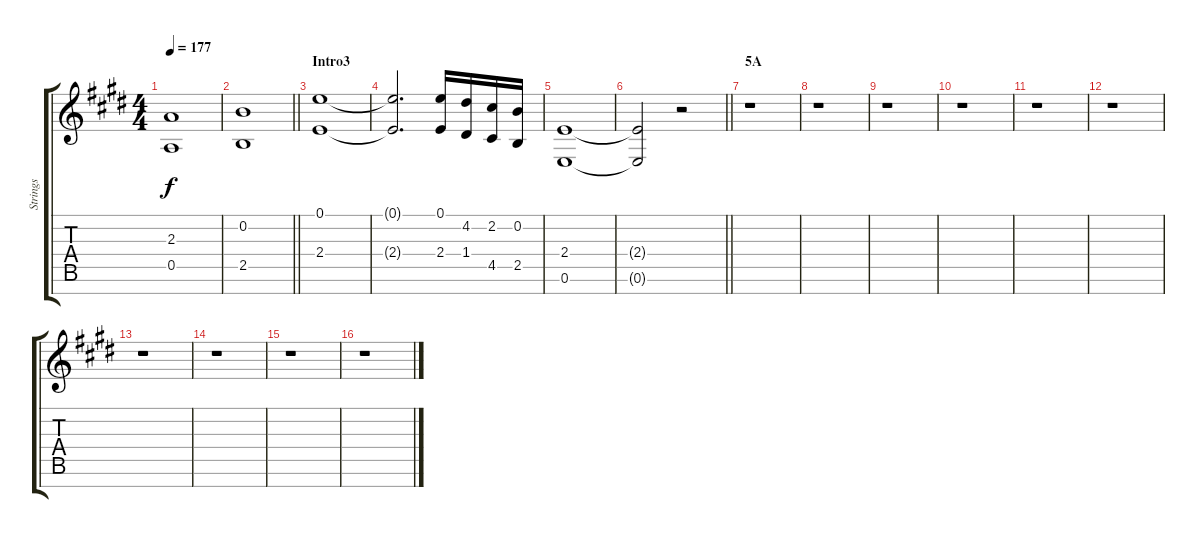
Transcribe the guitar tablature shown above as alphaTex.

\track ("Strings" "Strings") {instrument stringensemble1}
\staff {score tabs}
\tuning (E5 B4 G4 D4 A3 E3 B2) {hide}
\ts (4 4)
\tempo 177
\clef g2
\ks e
(2.3 0.5).1{dy f} |
\barLineRight lightlight
(0.2 2.5).1 |
\section ("" "Intro3")
(0.1 2.4).1 |
(0.1{t} 2.4{t}).2{d} (0.1 2.4).16 (4.2 1.4).16 (2.2 4.5).16 (0.2 2.5).16 |
(2.4 0.6).1 |
\barLineRight lightlight
(2.4{t} 0.6{t}).2 r.2 |
\section ("" "5A")
r.1 |
r.1 |
r.1 |
r.1 |
r.1 |
r.1 |
r.1 |
r.1 |
r.1 |
r.1
